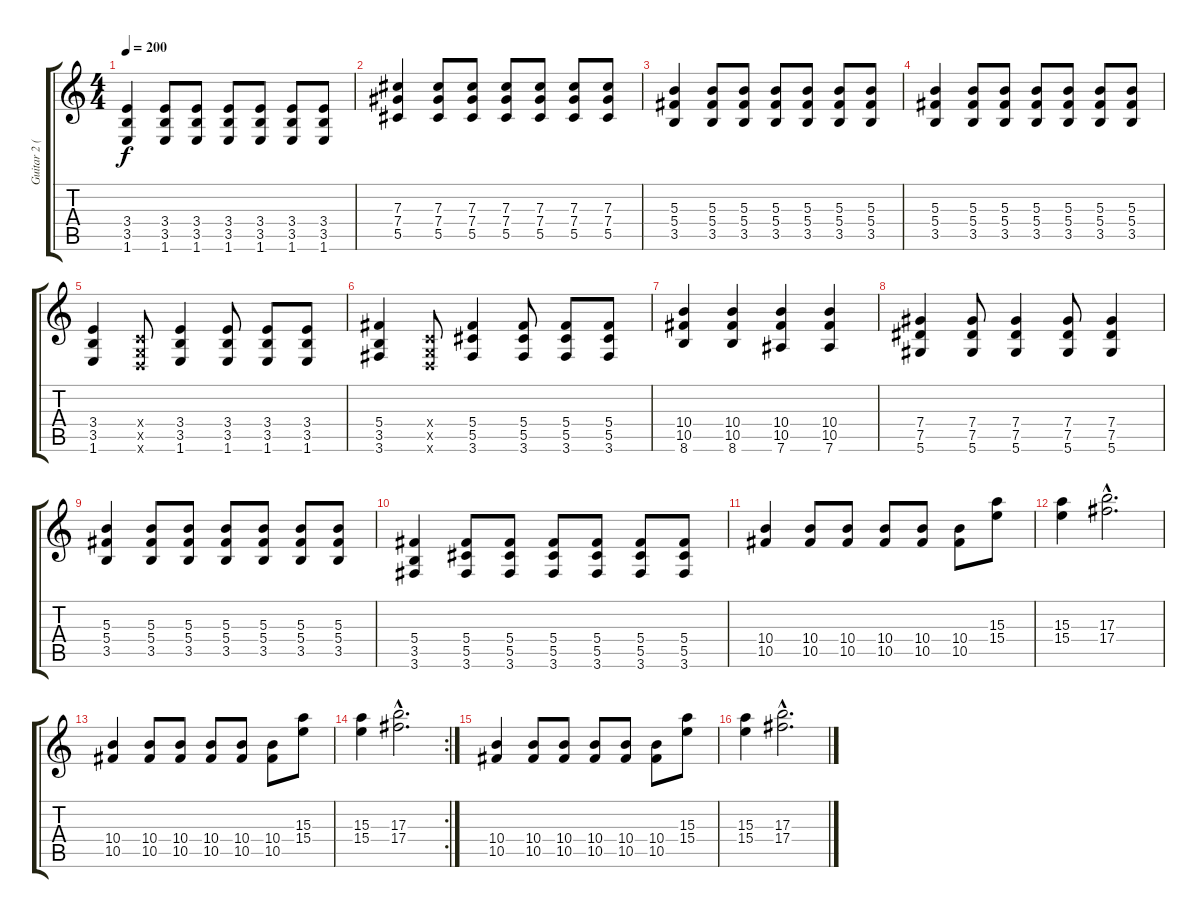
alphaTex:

\track ("Guitar 2 (Kirk Hammett)" "Guitar 2 (") {instrument overdrivenguitar}
\staff {score tabs}
\tuning (Eb4 Bb3 Gb3 Db3 Ab2 Eb2) {hide}
\ts (4 4)
\tempo 200
\clef g2
\ks c
(3.4 3.5 1.6).4{dy f} (3.4 3.5 1.6).8 (3.4 3.5 1.6).8 (3.4 3.5 1.6).8 (3.4 3.5 1.6).8 (3.4 3.5 1.6).8 (3.4 3.5 1.6).8 |
(7.3 7.4 5.5).4 (7.3 7.4 5.5).8 (7.3 7.4 5.5).8 (7.3 7.4 5.5).8 (7.3 7.4 5.5).8 (7.3 7.4 5.5).8 (7.3 7.4 5.5).8 |
(5.3 5.4 3.5).4 (5.3 5.4 3.5).8 (5.3 5.4 3.5).8 (5.3 5.4 3.5).8 (5.3 5.4 3.5).8 (5.3 5.4 3.5).8 (5.3 5.4 3.5).8 |
(5.3 5.4 3.5).4 (5.3 5.4 3.5).8 (5.3 5.4 3.5).8 (5.3 5.4 3.5).8 (5.3 5.4 3.5).8 (5.3 5.4 3.5).8 (5.3 5.4 3.5).8 |
(3.4 3.5 1.6).4 (-1.4{x} -1.5{x} -1.6{x}).8 (3.4 3.5 1.6).4 (3.4 3.5 1.6).8 (3.4 3.5 1.6).8 (3.4 3.5 1.6).8 |
(5.4 3.5 3.6).4 (-1.4{x} -1.5{x} -1.6{x}).8 (5.4 5.5 3.6).4 (5.4 5.5 3.6).8 (5.4 5.5 3.6).8 (5.4 5.5 3.6).8 |
(10.4 10.5 8.6).4 (10.4 10.5 8.6).4 (10.4 10.5 7.6).4 (10.4 10.5 7.6).4 |
(7.4 7.5 5.6).4 (7.4 7.5 5.6).8 (7.4 7.5 5.6).4 (7.4 7.5 5.6).8 (7.4 7.5 5.6).4 |
(5.3 5.4 3.5).4 (5.3 5.4 3.5).8 (5.3 5.4 3.5).8 (5.3 5.4 3.5).8 (5.3 5.4 3.5).8 (5.3 5.4 3.5).8 (5.3 5.4 3.5).8 |
(5.4 3.5 3.6).4 (5.4 5.5 3.6).8 (5.4 5.5 3.6).8 (5.4 5.5 3.6).8 (5.4 5.5 3.6).8 (5.4 5.5 3.6).8 (5.4 5.5 3.6).8 |
(10.4 10.5).4 (10.4 10.5).8 (10.4 10.5).8 (10.4 10.5).8 (10.4 10.5).8 (10.4 10.5).8 (15.3 15.4).8 |
(15.3 15.4).4 (17.3{hac} 17.4{hac}).2{d} |
(10.4 10.5).4 (10.4 10.5).8 (10.4 10.5).8 (10.4 10.5).8 (10.4 10.5).8 (10.4 10.5).8 (15.3 15.4).8 |
\rc 2
(15.3 15.4).4 (17.3{hac} 17.4{hac}).2{d} |
(10.4 10.5).4 (10.4 10.5).8 (10.4 10.5).8 (10.4 10.5).8 (10.4 10.5).8 (10.4 10.5).8 (15.3 15.4).8 |
(15.3 15.4).4 (17.3{hac} 17.4{hac}).2{d}
